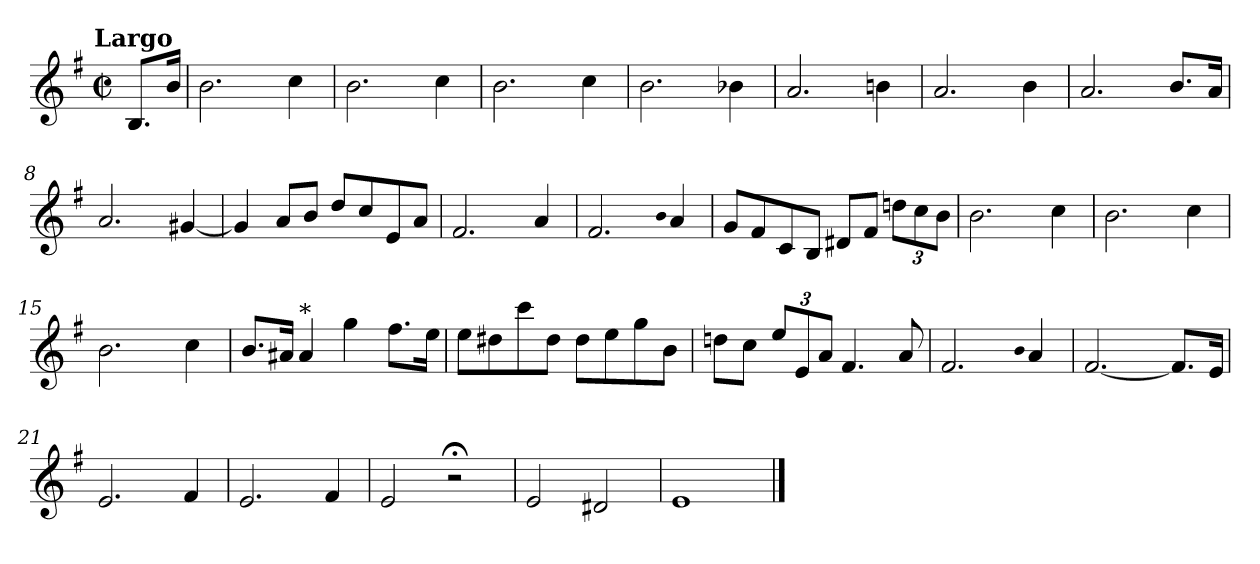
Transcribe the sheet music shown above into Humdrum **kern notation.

**kern
*part1
*staff1
*clefG2
*k[f#]
!!LO:TX:omd:t=Largo
*M2/2
*met(c|)
*MM72
=
8.BL
16bJk
=1
2.b
4cc
=2
2.b
4cc
=3
2.b
4cc
=4
2.b
4b-X
=5
2.a
4bn
=6
2.a
4b
=7
2.a
8.bL
16aJk
=8
2.a
[4g#X
=9
4g#]
8aL
8bJ
8ddL
8cc
8e
8aJ
=10
2.f#
4a
=11
2.f#
qqb
4a
=12
8gL
8f#
8c
8BJ
8d#XL
8f#J
*Xbrackettup
12ddnL
12cc
12bJ
=13
2.b
4cc
=14
2.b
4cc
=15
2.b
4cc
=16
8.bL
16a#XJk
!LO:TX:a:t=*
4a#
4gg
8.ff#L
16eeJk
=17
8eeL
8dd#X
8ccc
8dd#J
8dd#L
8ee
8gg
8bJ
=18
8ddnL
8ccJ
12eeL
12e
12aJ
4.f#
8a
=19
2.f#
qqb
4a
=20
[2.f#
8.f#L]
16eJk
=21
2.e
4f#
=22
2.e
4f#
=23
2e
2r;<
=24
2e
2d#X
=25
1e
==
*-
